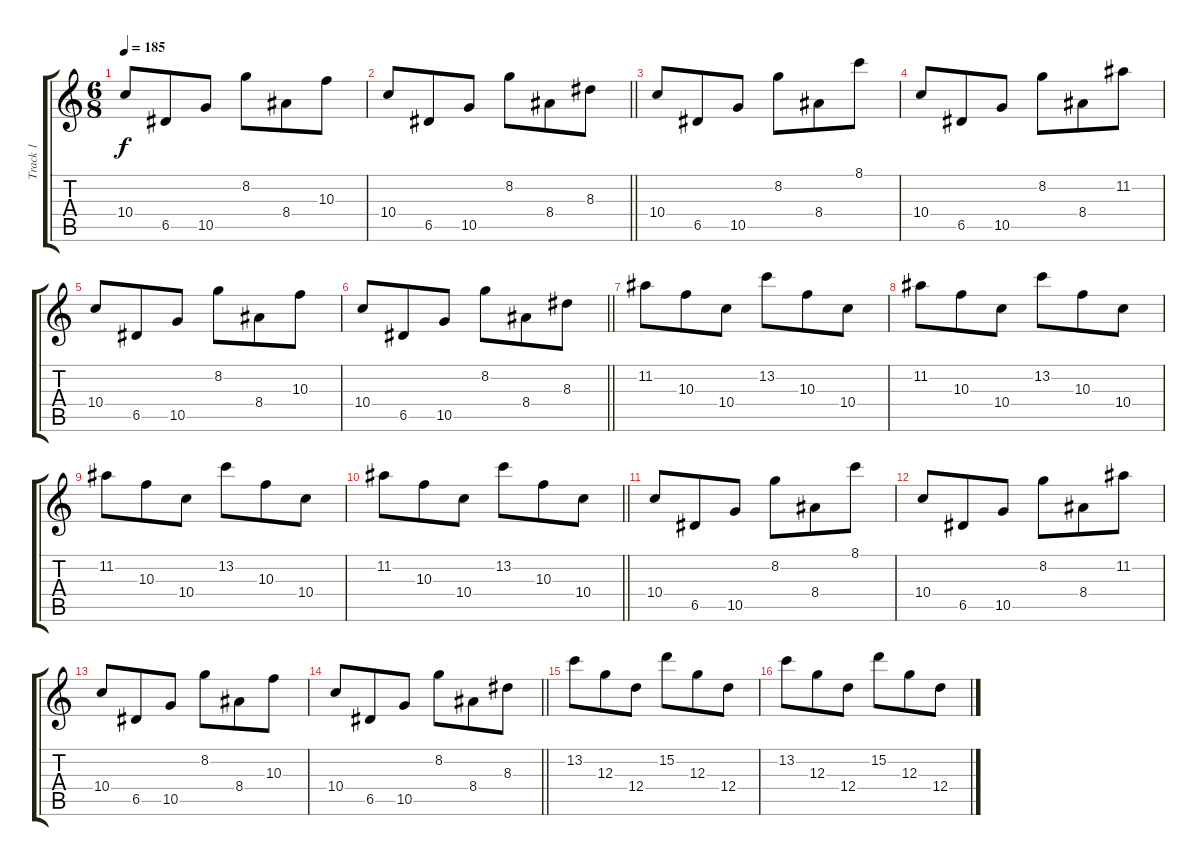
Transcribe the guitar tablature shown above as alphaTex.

\track ("Track 1" "Track 1") {instrument electricguitarclean}
\staff {score tabs}
\tuning (E4 B3 G3 D3 A2 E2) {hide}
\ts (6 8)
\tempo 185
\clef g2
\ks c
10.4.8{dy f} 6.5.8 10.5.8 8.2.8 8.4.8 10.3.8 |
\barLineRight lightlight
10.4.8 6.5.8 10.5.8 8.2.8 8.4.8 8.3.8 |
10.4.8 6.5.8 10.5.8 8.2.8 8.4.8 8.1.8 |
10.4.8 6.5.8 10.5.8 8.2.8 8.4.8 11.2.8 |
10.4.8 6.5.8 10.5.8 8.2.8 8.4.8 10.3.8 |
\barLineRight lightlight
10.4.8 6.5.8 10.5.8 8.2.8 8.4.8 8.3.8 |
11.2.8 10.3.8 10.4.8 13.2.8 10.3.8 10.4.8 |
11.2.8 10.3.8 10.4.8 13.2.8 10.3.8 10.4.8 |
11.2.8 10.3.8 10.4.8 13.2.8 10.3.8 10.4.8 |
\barLineRight lightlight
11.2.8 10.3.8 10.4.8 13.2.8 10.3.8 10.4.8 |
10.4.8 6.5.8 10.5.8 8.2.8 8.4.8 8.1.8 |
10.4.8 6.5.8 10.5.8 8.2.8 8.4.8 11.2.8 |
10.4.8 6.5.8 10.5.8 8.2.8 8.4.8 10.3.8 |
\barLineRight lightlight
10.4.8 6.5.8 10.5.8 8.2.8 8.4.8 8.3.8 |
13.2.8 12.3.8 12.4.8 15.2.8 12.3.8 12.4.8 |
13.2.8 12.3.8 12.4.8 15.2.8 12.3.8 12.4.8
